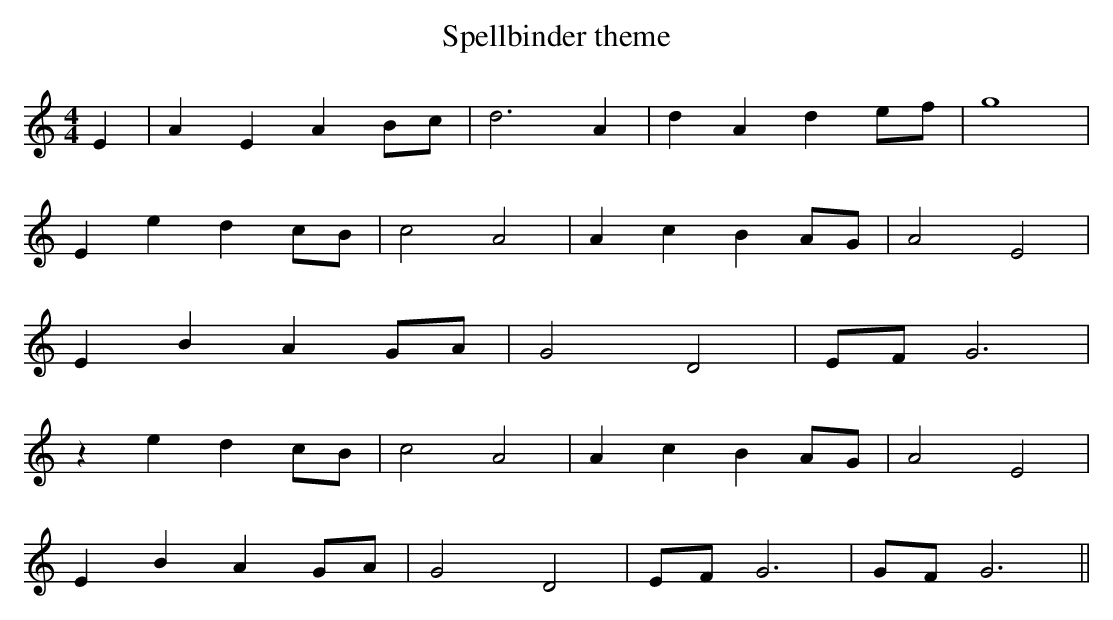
X:1
T: Spellbinder theme
M: 4/4
L: 1/4
K: C clef=treble
E | A E A B/c/ | d3 A | d A d e/f/ | g4 |
E e d c/B/ | c2 A2 | A c B A/G/   | A2 E2 |
E B A G/A/ | G2 D2 | E/F/ G3 |
z e d c/B/ | c2 A2 | A c B A/G/ | A2 E2 |
E B A G/A/ | G2 D2 | E/F/ G3 | G/F/ G3 ||
